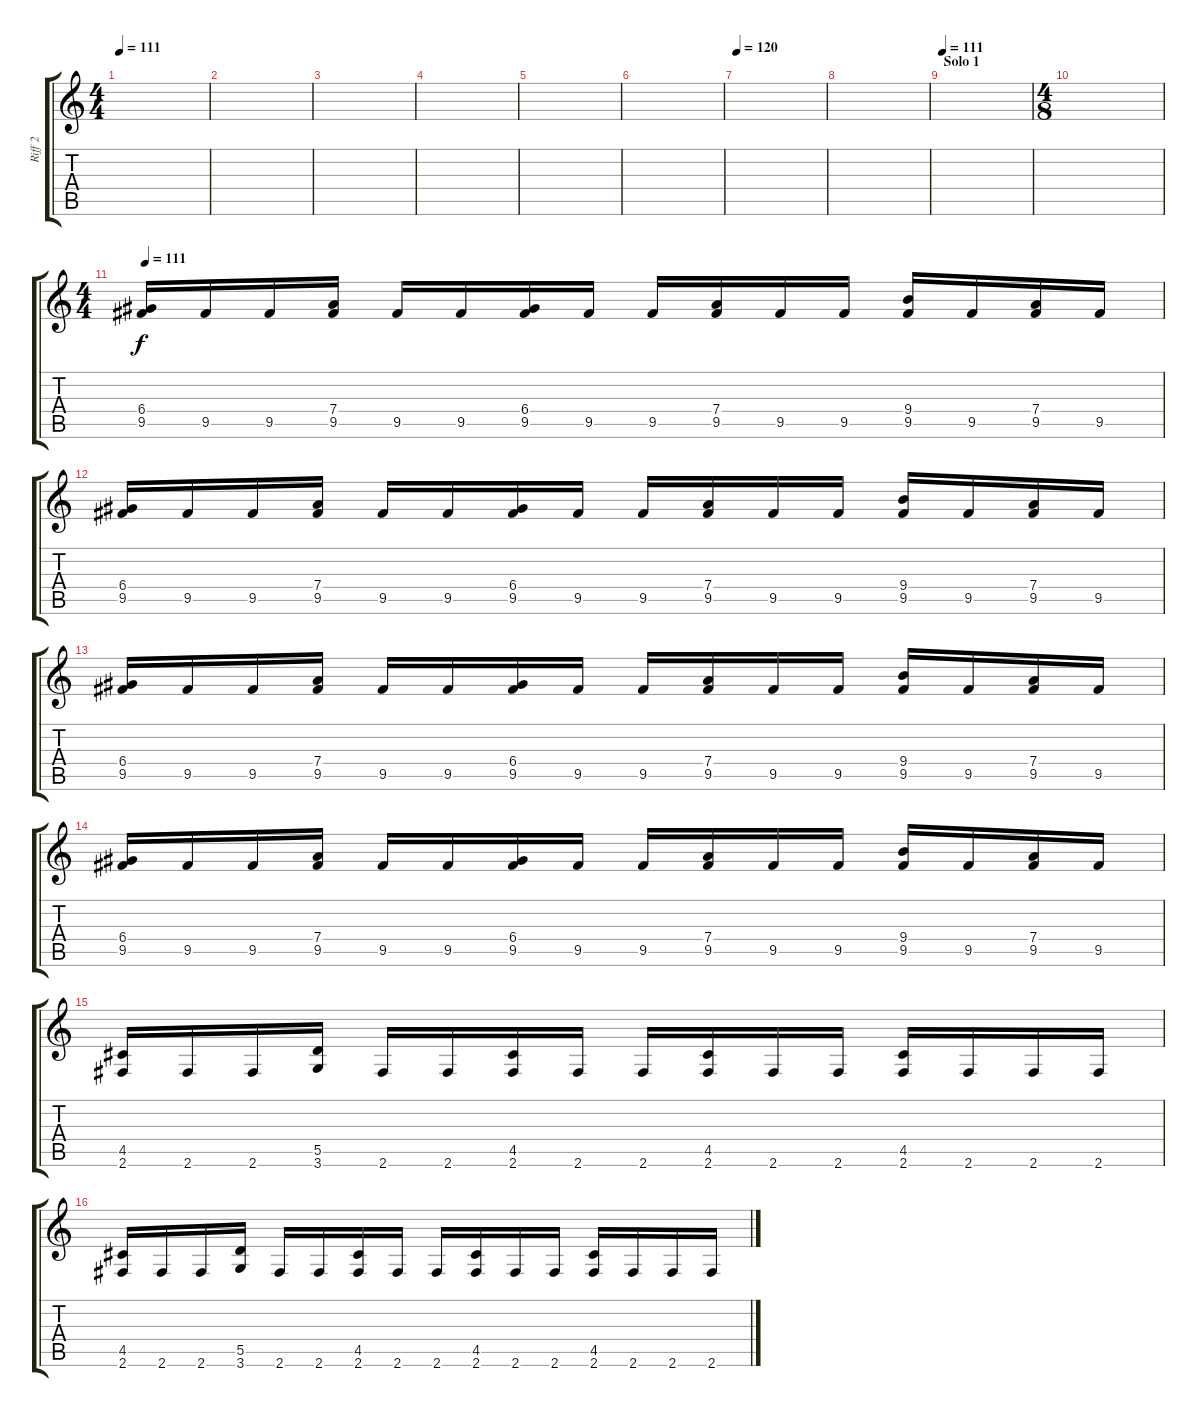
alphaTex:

\track ("Riff 2" "Riff 2") {instrument overdrivenguitar}
\staff {score tabs}
\tuning (E4 B3 G3 D3 A2 E2) {hide}
\ts (4 4)
\tempo 111
\clef g2
\ks c
|
|
|
|
|
|
\tempo 125
\tempo 120
|
|
\section ("" "Solo 1")
\tempo 111
|
\ts (4 8)
|
\ts (4 4)
\tempo 111
(6.4 9.5).16{instrument overdrivenguitar} 9.5.16 9.5.16 (7.4 9.5).16 9.5.16 9.5.16 (6.4 9.5).16 9.5.16 9.5.16 (7.4 9.5).16 9.5.16 9.5.16 (9.4 9.5).16 9.5.16 (7.4 9.5).16 9.5.16 |
(6.4 9.5).16 9.5.16 9.5.16 (7.4 9.5).16 9.5.16 9.5.16 (6.4 9.5).16 9.5.16 9.5.16 (7.4 9.5).16 9.5.16 9.5.16 (9.4 9.5).16 9.5.16 (7.4 9.5).16 9.5.16 |
(6.4 9.5).16 9.5.16 9.5.16 (7.4 9.5).16 9.5.16 9.5.16 (6.4 9.5).16 9.5.16 9.5.16 (7.4 9.5).16 9.5.16 9.5.16 (9.4 9.5).16 9.5.16 (7.4 9.5).16 9.5.16 |
(6.4 9.5).16 9.5.16 9.5.16 (7.4 9.5).16 9.5.16 9.5.16 (6.4 9.5).16 9.5.16 9.5.16 (7.4 9.5).16 9.5.16 9.5.16 (9.4 9.5).16 9.5.16 (7.4 9.5).16 9.5.16 |
(4.5 2.6).16{volume 13} 2.6.16 2.6.16 (5.5 3.6).16 2.6.16 2.6.16 (4.5 2.6).16 2.6.16 2.6.16 (4.5 2.6).16 2.6.16 2.6.16 (4.5 2.6).16 2.6.16 2.6.16 2.6.16 |
(4.5 2.6).16 2.6.16 2.6.16 (5.5 3.6).16 2.6.16 2.6.16 (4.5 2.6).16 2.6.16 2.6.16 (4.5 2.6).16 2.6.16 2.6.16 (4.5 2.6).16 2.6.16 2.6.16 2.6.16
